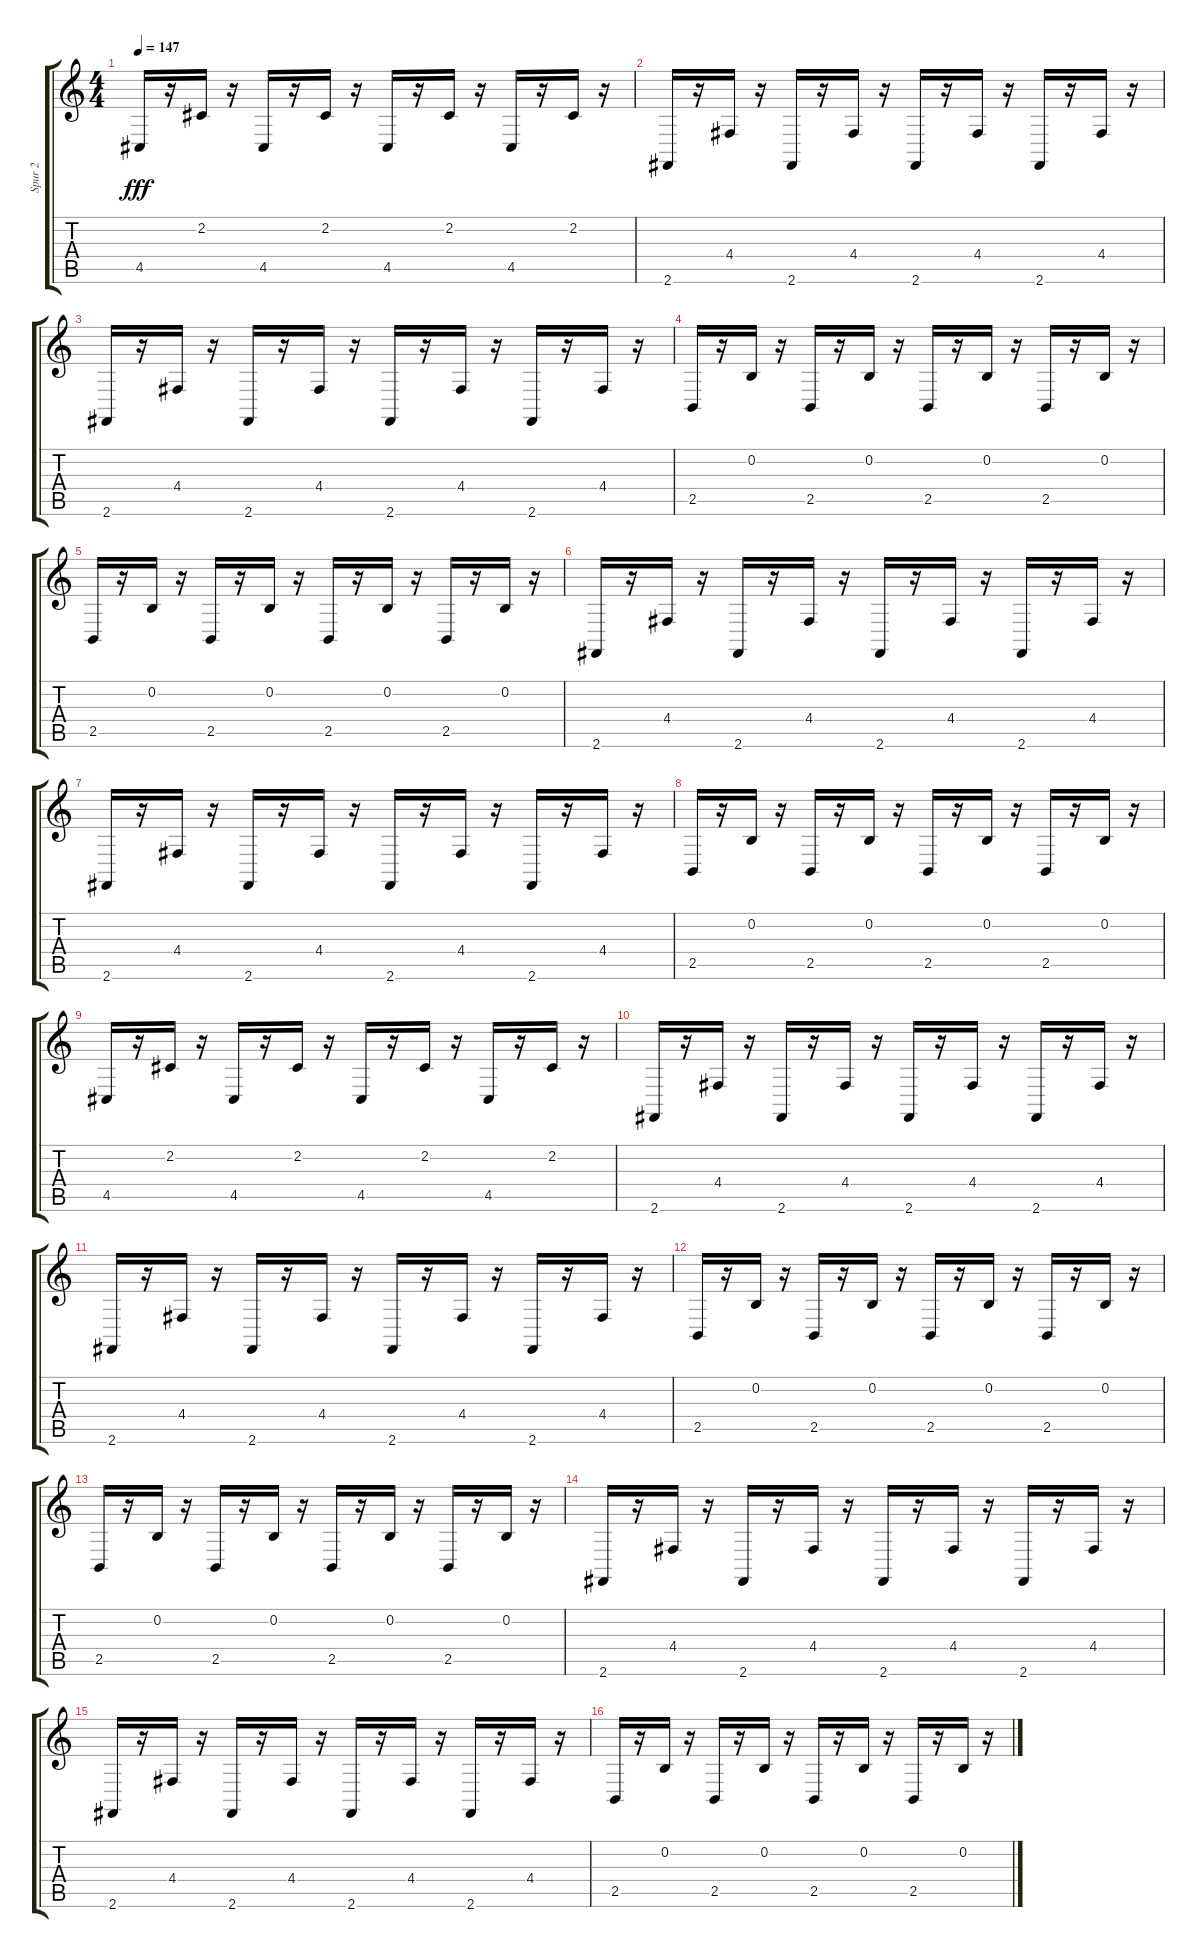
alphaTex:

\track ("Spur 2" "Spur 2") {instrument lead8bassandlead}
\staff {score tabs}
\tuning (E4 B3 G3 D3 A2 E2) {hide}
\ts (4 4)
\tempo 147
\clef g2
\ks c
4.5.16{dy fff} r.16 2.2.16 r.16 4.5.16 r.16 2.2.16 r.16 4.5.16 r.16 2.2.16 r.16 4.5.16 r.16 2.2.16 r.16 |
2.6.16 r.16 4.4.16 r.16 2.6.16 r.16 4.4.16 r.16 2.6.16 r.16 4.4.16 r.16 2.6.16 r.16 4.4.16 r.16 |
2.6.16 r.16 4.4.16 r.16 2.6.16 r.16 4.4.16 r.16 2.6.16 r.16 4.4.16 r.16 2.6.16 r.16 4.4.16 r.16 |
2.5.16 r.16 0.2.16 r.16 2.5.16 r.16 0.2.16 r.16 2.5.16 r.16 0.2.16 r.16 2.5.16 r.16 0.2.16 r.16 |
2.5.16 r.16 0.2.16 r.16 2.5.16 r.16 0.2.16 r.16 2.5.16 r.16 0.2.16 r.16 2.5.16 r.16 0.2.16 r.16 |
2.6.16 r.16 4.4.16 r.16 2.6.16 r.16 4.4.16 r.16 2.6.16 r.16 4.4.16 r.16 2.6.16 r.16 4.4.16 r.16 |
2.6.16 r.16 4.4.16 r.16 2.6.16 r.16 4.4.16 r.16 2.6.16 r.16 4.4.16 r.16 2.6.16 r.16 4.4.16 r.16 |
2.5.16 r.16 0.2.16 r.16 2.5.16 r.16 0.2.16 r.16 2.5.16 r.16 0.2.16 r.16 2.5.16 r.16 0.2.16 r.16 |
4.5.16 r.16 2.2.16 r.16 4.5.16 r.16 2.2.16 r.16 4.5.16 r.16 2.2.16 r.16 4.5.16 r.16 2.2.16 r.16 |
2.6.16 r.16 4.4.16 r.16 2.6.16 r.16 4.4.16 r.16 2.6.16 r.16 4.4.16 r.16 2.6.16 r.16 4.4.16 r.16 |
2.6.16 r.16 4.4.16 r.16 2.6.16 r.16 4.4.16 r.16 2.6.16 r.16 4.4.16 r.16 2.6.16 r.16 4.4.16 r.16 |
2.5.16 r.16 0.2.16 r.16 2.5.16 r.16 0.2.16 r.16 2.5.16 r.16 0.2.16 r.16 2.5.16 r.16 0.2.16 r.16 |
2.5.16 r.16 0.2.16 r.16 2.5.16 r.16 0.2.16 r.16 2.5.16 r.16 0.2.16 r.16 2.5.16 r.16 0.2.16 r.16 |
2.6.16 r.16 4.4.16 r.16 2.6.16 r.16 4.4.16 r.16 2.6.16 r.16 4.4.16 r.16 2.6.16 r.16 4.4.16 r.16 |
2.6.16 r.16 4.4.16 r.16 2.6.16 r.16 4.4.16 r.16 2.6.16 r.16 4.4.16 r.16 2.6.16 r.16 4.4.16 r.16 |
2.5.16 r.16 0.2.16 r.16 2.5.16 r.16 0.2.16 r.16 2.5.16 r.16 0.2.16 r.16 2.5.16 r.16 0.2.16 r.16
